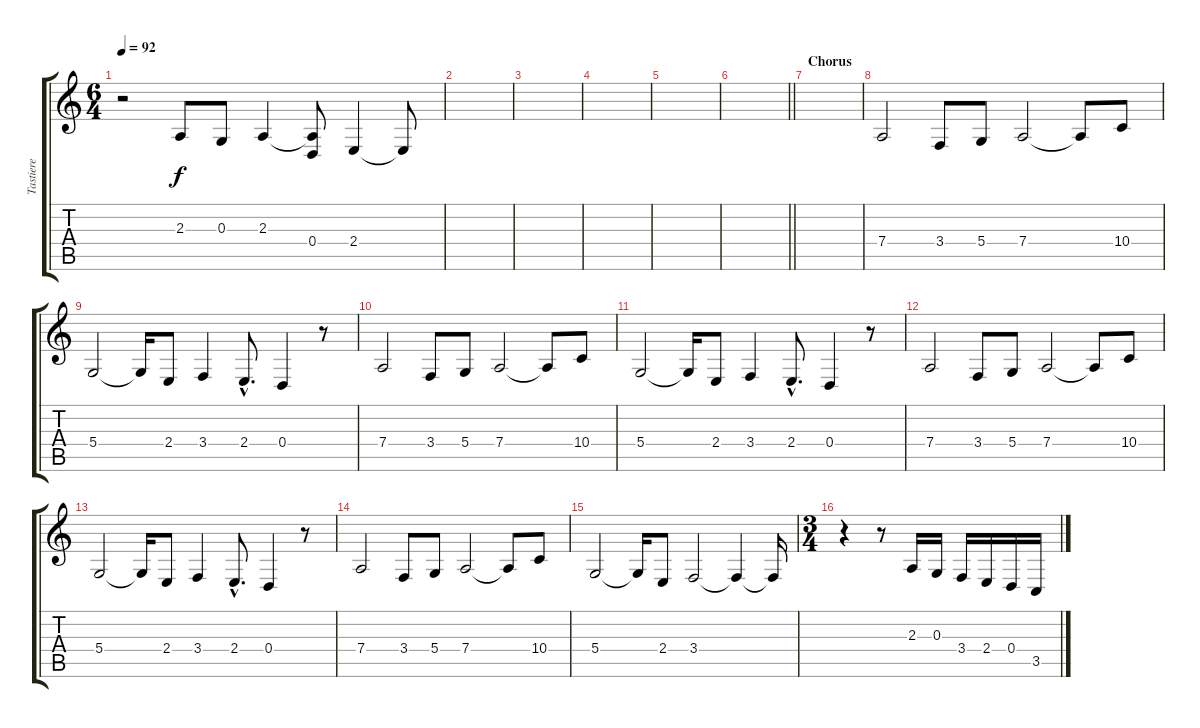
\track ("Tastiere" "Tastiere") {instrument stringensemble1}
\staff {score tabs}
\tuning (E4 B3 G3 D3 A2 E2) {hide}
\ts (6 4)
\tempo 92
\clef g2
\ks c
r.2{dy f} 2.3.8 0.3.8 2.3.4 (2.3{t} 0.4).8 2.4.4 2.4{t}.8 |
|
|
|
|
\barLineRight lightlight
|
\section ("" "Chorus")
|
7.4.2 3.4.8 5.4.8 7.4.2 7.4{t}.8 10.4.8 |
5.4.2 5.4{t}.16 2.4.8 3.4.4 2.4{hac}.8{d} 0.4.4 r.8 |
7.4.2 3.4.8 5.4.8 7.4.2 7.4{t}.8 10.4.8 |
5.4.2 5.4{t}.16 2.4.8 3.4.4 2.4{hac}.8{d} 0.4.4 r.8 |
7.4.2 3.4.8 5.4.8 7.4.2 7.4{t}.8 10.4.8 |
5.4.2 5.4{t}.16 2.4.8 3.4.4 2.4{hac}.8{d} 0.4.4 r.8 |
7.4.2 3.4.8 5.4.8 7.4.2 7.4{t}.8 10.4.8 |
5.4.2 5.4{t}.16 2.4.8 3.4.2 3.4{t}.4 3.4{t}.16 |
\ts (3 4)
r.4 r.8 2.3.16 0.3.16 3.4.16 2.4.16 0.4.16 3.5.16
